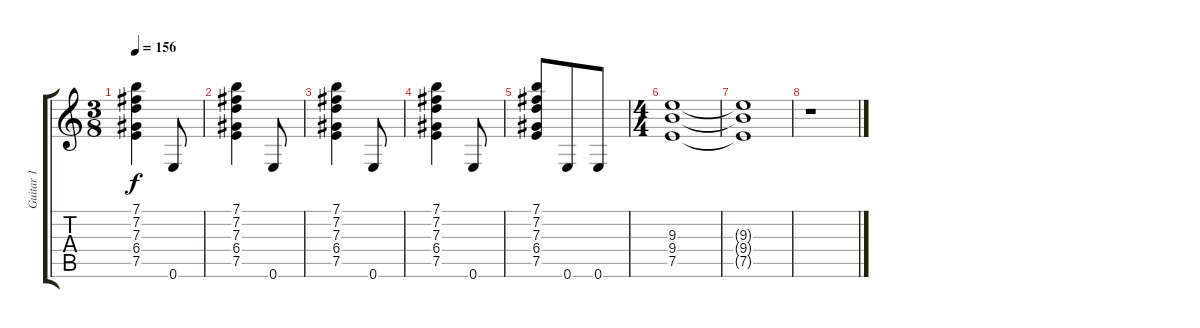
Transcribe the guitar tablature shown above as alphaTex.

\track ("Guitar 1" "Guitar 1") {instrument overdrivenguitar}
\staff {score tabs}
\tuning (E4 B3 G3 D3 A2 E2) {hide}
\ts (3 8)
\tempo 156
\clef g2
\ks c
(7.1 7.2 7.3 6.4 7.5).4{dy f} 0.6.8 |
(7.1 7.2 7.3 6.4 7.5).4 0.6.8 |
(7.1 7.2 7.3 6.4 7.5).4 0.6.8 |
(7.1 7.2 7.3 6.4 7.5).4 0.6.8 |
(7.1 7.2 7.3 6.4 7.5).8 0.6.8 0.6.8 |
\ts (4 4)
(9.3 9.4 7.5).1 |
(9.3{t} 9.4{t} 7.5{t}).1 |
r.1
